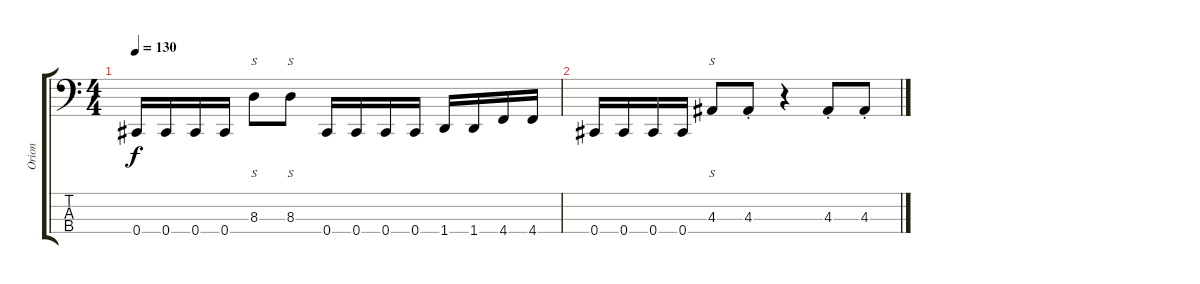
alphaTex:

\track ("Orion" "Orion") {instrument electricbassfinger}
\staff {score tabs}
\tuning (E2 B1 Gb1 Db1) {hide}
\ts (4 4)
\tempo 130
\clef f4
\ks c
0.4.16{dy f} 0.4.16 0.4.16 0.4.16 8.3.8{s} 8.3.8{s} 0.4.16 0.4.16 0.4.16 0.4.16 1.4.16 1.4.16 4.4.16 4.4.16 |
0.4.16 0.4.16 0.4.16 0.4.16 4.3.8{s} 4.3{st}.8 r.4 4.3{st}.8 4.3{st}.8
